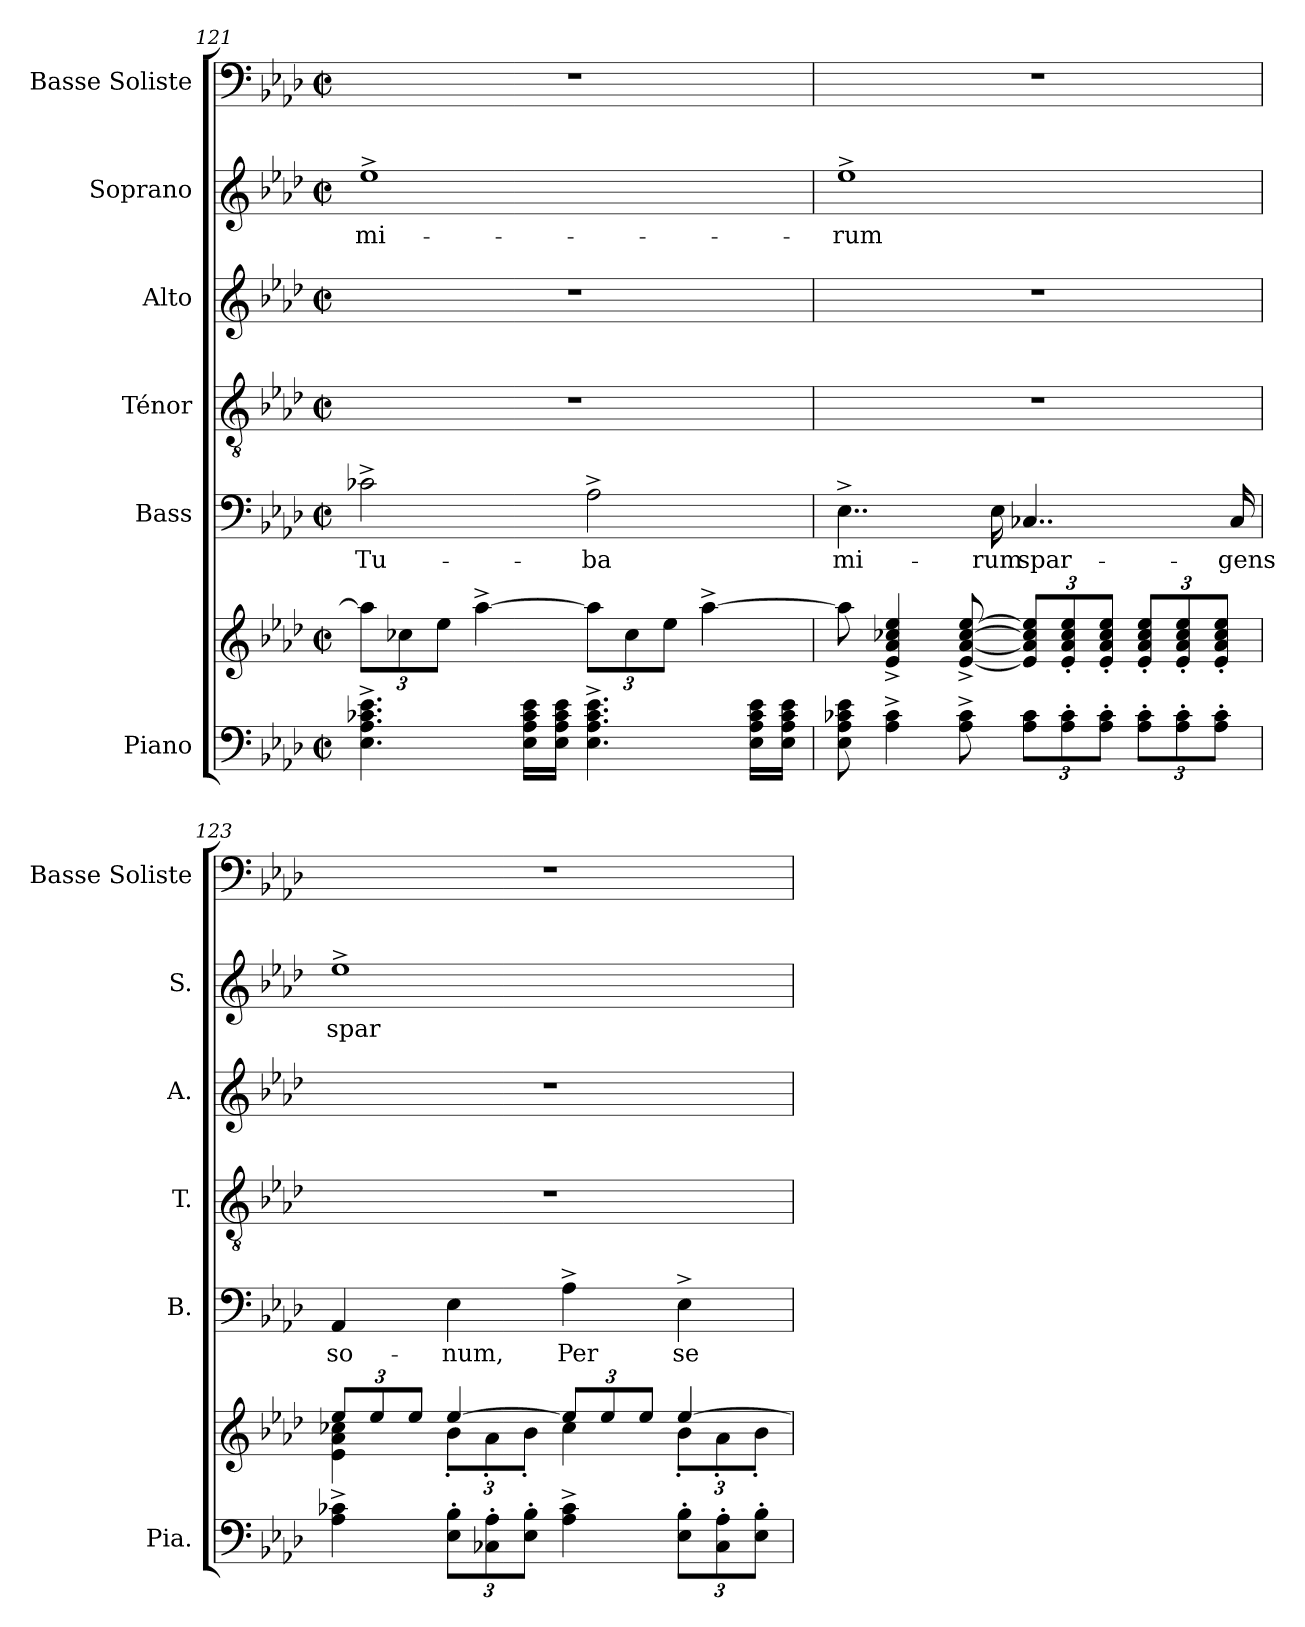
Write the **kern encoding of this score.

**kern	**kern	**kern	**text	**kern	**kern	**kern	**text	**kern
*part6	*part6	*part5	*part5	*part4	*part3	*part2	*part2	*part1
*staff7	*staff6	*staff5	*staff5	*staff4	*staff3	*staff2	*staff2	*staff1
*I"Piano	*	*I"Bass	*	*I"Ténor	*I"Alto	*I"Soprano	*	*I"Basse Soliste
*I'Pia.	*	*I'B.	*	*I'T.	*I'A.	*I'S.	*	*I'Basse Soliste
*clefF4	*clefG2	*clefF4	*	*clefGv2	*clefG2	*clefG2	*	*clefF4
*k[b-e-a-d-]	*k[b-e-a-d-]	*k[b-e-a-d-]	*	*k[b-e-a-d-]	*k[b-e-a-d-]	*k[b-e-a-d-]	*	*k[b-e-a-d-]
*M2/2	*M2/2	*M2/2	*	*M2/2	*M2/2	*M2/2	*	*M2/2
*met(c|)	*met(c|)	*met(c|)	*	*met(c|)	*met(c|)	*met(c|)	*	*met(c|)
*	*Xbrackettup	*	*	*	*	*	*	*
=121	=121	=121	=121	=121	=121	=121	=121	=121
!	!	!	!LO:LY:b	!	!	!	!LO:LY:b	!
4.E-\^ 4.A-\^ 4.c-X\^ 4.e-\^	12aa-\L]	2c-X^\	Tu-	1r	1r	1ee-^	-mi-	1r
.	12cc-X\	.	.	.	.	.	.	.
.	12ee-\J	.	.	.	.	.	.	.
.	[4aa-^\	.	.	.	.	.	.	.
16E-\ 16A-\ 16c-\ 16e-\LL	.	.	.	.	.	.	.	.
16E-\ 16A-\ 16c-\ 16e-\JJ	.	.	.	.	.	.	.	.
!	!	!	!LO:LY:b	!	!	!	!	!
4.E-\^ 4.A-\^ 4.c-\^ 4.e-\^	12aa-\L]	2A-^\	-ba	.	.	.	.	.
.	12cc-\	.	.	.	.	.	.	.
.	12ee-\J	.	.	.	.	.	.	.
.	[4aa-^\	.	.	.	.	.	.	.
16E-\ 16A-\ 16c-\ 16e-\LL	.	.	.	.	.	.	.	.
16E-\ 16A-\ 16c-\ 16e-\JJ	.	.	.	.	.	.	.	.
=122	=122	=122	=122	=122	=122	=122	=122	=122
!	!	!	!LO:LY:b	!	!	!	!LO:LY:b	!
8E-\ 8A-\ 8c-X\ 8e-\	8aa-\]	4..E-^\	mi-	1r	1r	1ee-^	-rum	1r
4A-\^ 4c-\^	4e-/^ 4a-/^ 4cc-X/^ 4ee-/^	.	.	.	.	.	.	.
8A-\^ 8c-\^	[8e-/^ [8a-/^ [8cc-/^ [8ee-/^	.	.	.	.	.	.	.
!	!	!	!LO:LY:b	!	!	!	!	!
.	.	16E-\	-rum	.	.	.	.	.
*Xbrackettup	*	*	*	*	*	*	*	*
!	!	!	!LO:LY:b	!	!	!	!	!
12A-\ 12c-\L	12e-/] 12a-/] 12cc-/] 12ee-/]L	4..C-X/	spar-	.	.	.	.	.
12A-\' 12c-\'	12e-/' 12a-/' 12cc-/' 12ee-/'	.	.	.	.	.	.	.
12A-\' 12c-\'J	12e-/' 12a-/' 12cc-/' 12ee-/'J	.	.	.	.	.	.	.
12A-\' 12c-\'L	12e-/' 12a-/' 12cc-/' 12ee-/'L	.	.	.	.	.	.	.
12A-\' 12c-\'	12e-/' 12a-/' 12cc-/' 12ee-/'	.	.	.	.	.	.	.
12A-\' 12c-\'J	12e-/' 12a-/' 12cc-/' 12ee-/'J	.	.	.	.	.	.	.
!	!	!	!LO:LY:b	!	!	!	!	!
.	.	16C-/	-gens	.	.	.	.	.
!!LO:PB:g=z
=123	=123	=123	=123	=123	=123	=123	=123	=123
*	*^	*	*	*	*	*	*	*
!	!	!	!	!LO:LY:b	!	!	!	!LO:LY:b	!
4A-\^ 4c-X\^	12ee-/L	4e-\ 4a-\ 4cc-X\	4AA-/	so-	1r	1r	1ee-^	spar-	1r
.	12ee-/	.	.	.	.	.	.	.	.
.	12ee-/J	.	.	.	.	.	.	.	.
!	!	!	!	!LO:LY:b	!	!	!	!	!
12E-\' 12B-\'L	[4ee-/	12b-'\L	4E-\	-num,	.	.	.	.	.
12C-X\' 12A-\'	.	12a-'\	.	.	.	.	.	.	.
12E-\' 12B-\'J	.	12b-'\J	.	.	.	.	.	.	.
!	!	!	!	!LO:LY:b	!	!	!	!	!
4A-\^ 4c-\^	12ee-/L]	4cc-\	4A-^\	Per	.	.	.	.	.
.	12ee-/	.	.	.	.	.	.	.	.
.	12ee-/J	.	.	.	.	.	.	.	.
!	!	!	!	!LO:LY:b	!	!	!	!	!
12E-\' 12B-\'L	[4ee-/	12b-'\L	4E-^\	se-	.	.	.	.	.
12C-\' 12A-\'	.	12a-'\	.	.	.	.	.	.	.
12E-\' 12B-\'J	.	12b-'\J	.	.	.	.	.	.	.
*	*v	*v	*	*	*	*	*	*	*
=	=	=	=	=	=	=	=	=
*-	*-	*-	*-	*-	*-	*-	*-	*-
